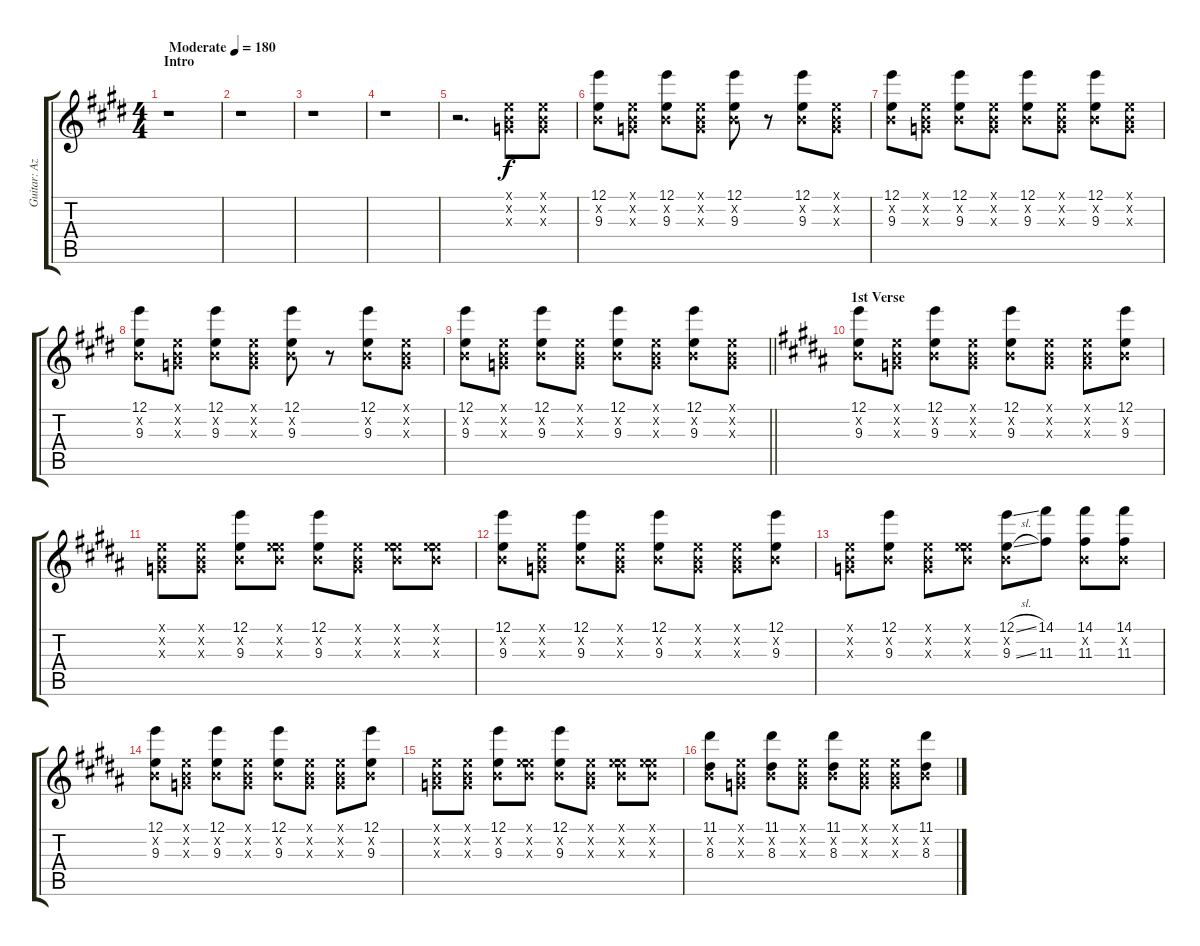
\track ("Guitar: Azu" "Guitar: Az") {instrument overdrivenguitar}
\staff {score tabs}
\tuning (E4 B3 G3 D3 A2 E2) {hide}
\ts (4 4)
\section ("" "Intro")
\tempo (180 "Moderate")
\clef g2
\ks e
r.1{dy f instrument overdrivenguitar} |
r.1 |
r.1 |
r.1 |
r.2{d} (0.1{x} 0.2{x} 0.3{x}).8 (0.1{x} 0.2{x} 0.3{x}).8 |
(12.1 0.2{x} 9.3).8 (0.1{x} 0.2{x} 0.3{x}).8 (12.1 0.2{x} 9.3).8 (0.1{x} 0.2{x} 0.3{x}).8 (12.1 0.2{x} 9.3).8 r.8 (12.1 0.2{x} 9.3).8 (0.1{x} 0.2{x} 0.3{x}).8 |
(12.1 0.2{x} 9.3).8 (0.1{x} 0.2{x} 0.3{x}).8 (12.1 0.2{x} 9.3).8 (0.1{x} 0.2{x} 0.3{x}).8 (12.1 0.2{x} 9.3).8 (0.1{x} 0.2{x} 0.3{x}).8 (12.1 0.2{x} 9.3).8 (0.1{x} 0.2{x} 0.3{x}).8 |
(12.1 0.2{x} 9.3).8 (0.1{x} 0.2{x} 0.3{x}).8 (12.1 0.2{x} 9.3).8 (0.1{x} 0.2{x} 0.3{x}).8 (12.1 0.2{x} 9.3).8 r.8 (12.1 0.2{x} 9.3).8 (0.1{x} 0.2{x} 0.3{x}).8 |
\barLineRight lightlight
(12.1 0.2{x} 9.3).8 (0.1{x} 0.2{x} 0.3{x}).8 (12.1 0.2{x} 9.3).8 (0.1{x} 0.2{x} 0.3{x}).8 (12.1 0.2{x} 9.3).8 (0.1{x} 0.2{x} 0.3{x}).8 (12.1 0.2{x} 9.3).8 (0.1{x} 0.2{x} 0.3{x}).8 |
\section ("" "1st Verse")
\ks b
(12.1 0.2{x} 9.3).8 (0.1{x} 0.2{x} 0.3{x}).8 (12.1 0.2{x} 9.3).8 (0.1{x} 0.2{x} 0.3{x}).8 (12.1 0.2{x} 9.3).8 (0.1{x} 0.2{x} 0.3{x}).8 (0.1{x} 0.2{x} 0.3{x}).8 (12.1 0.2{x} 9.3).8 |
(0.1{x} 0.2{x} 0.3{x}).8 (0.1{x} 0.2{x} 0.3{x}).8 (12.1 0.2{x} 9.3).8 (0.1{x} 0.2{x} 9.3{x}).8 (12.1 0.2{x} 9.3).8 (0.1{x} 0.2{x} 0.3{x}).8 (0.1{x} 0.2{x} 9.3{x}).8 (0.1{x} 0.2{x} 9.3{x}).8 |
(12.1 0.2{x} 9.3).8 (0.1{x} 0.2{x} 0.3{x}).8 (12.1 0.2{x} 9.3).8 (0.1{x} 0.2{x} 0.3{x}).8 (12.1 0.2{x} 9.3).8 (0.1{x} 0.2{x} 0.3{x}).8 (0.1{x} 0.2{x} 0.3{x}).8 (12.1 0.2{x} 9.3).8 |
(0.1{x} 0.2{x} 0.3{x}).8 (12.1 0.2{x} 9.3).8 (0.1{x} 0.2{x} 0.3{x}).8 (0.1{x} 0.2{x} 9.3{x}).8 (12.1{sl} 0.2{x} 9.3{sl}).8 (14.1 11.3).8 (14.1 0.2{x} 11.3).8 (14.1 0.2{x} 11.3).8 |
(12.1 0.2{x} 9.3).8 (0.1{x} 0.2{x} 0.3{x}).8 (12.1 0.2{x} 9.3).8 (0.1{x} 0.2{x} 0.3{x}).8 (12.1 0.2{x} 9.3).8 (0.1{x} 0.2{x} 0.3{x}).8 (0.1{x} 0.2{x} 0.3{x}).8 (12.1 0.2{x} 9.3).8 |
(0.1{x} 0.2{x} 0.3{x}).8 (0.1{x} 0.2{x} 0.3{x}).8 (12.1 0.2{x} 9.3).8 (0.1{x} 0.2{x} 9.3{x}).8 (12.1 0.2{x} 9.3).8 (0.1{x} 0.2{x} 0.3{x}).8 (0.1{x} 0.2{x} 9.3{x}).8 (0.1{x} 0.2{x} 9.3{x}).8 |
(11.1 0.2{x} 8.3).8 (0.1{x} 0.2{x} 0.3{x}).8 (11.1 0.2{x} 8.3).8 (0.1{x} 0.2{x} 0.3{x}).8 (11.1 0.2{x} 8.3).8 (0.1{x} 0.2{x} 0.3{x}).8 (0.1{x} 0.2{x} 0.3{x}).8 (11.1 0.2{x} 8.3).8
